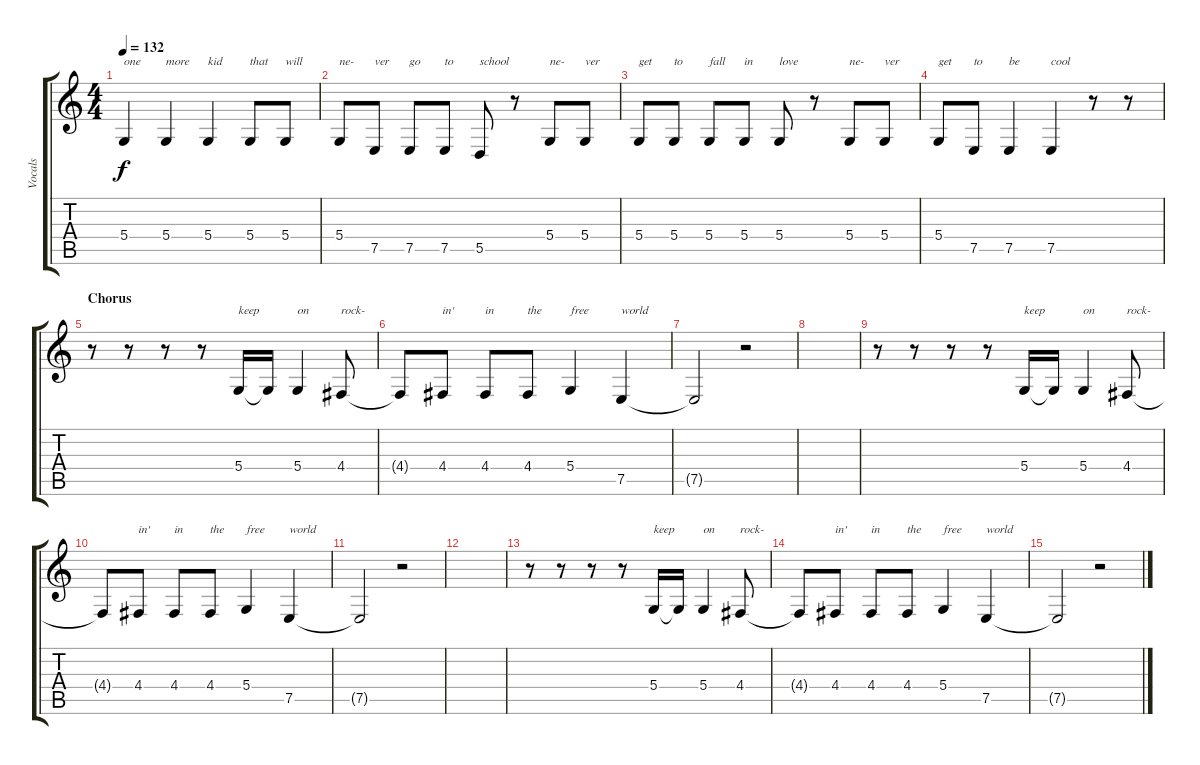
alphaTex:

\track ("Vocals" "Vocals") {instrument lead6voice}
\staff {score tabs}
\tuning (E4 B3 G3 D3 A2 E2) {hide}
\ts (4 4)
\tempo 132
\clef g2
\ks c
5.4.4{txt "one" dy f} 5.4.4{txt "more"} 5.4.4{txt "kid"} 5.4.8{txt "that"} 5.4.8{txt "will"} |
5.4.8{txt "ne-"} 7.5.8{txt "ver"} 7.5.8{txt "go"} 7.5.8{txt "to"} 5.5.8{txt "school"} r.8 5.4.8{txt "ne-"} 5.4.8{txt "ver"} |
5.4.8{txt "get"} 5.4.8{txt "to"} 5.4.8{txt "fall"} 5.4.8{txt "in"} 5.4.8{txt "love"} r.8 5.4.8{txt "ne-"} 5.4.8{txt "ver"} |
5.4.8{txt "get"} 7.5.8{txt "to"} 7.5.4{txt "be"} 7.5.4{txt "cool"} r.8 r.8 |
\section ("" "Chorus")
r.8 r.8 r.8 r.8 5.4.16{txt "keep"} 5.4{t}.16 5.4.4{txt "on"} 4.4.8{txt "rock-"} |
4.4{t}.8 4.4.8{txt "in'"} 4.4.8{txt "in"} 4.4.8{txt "the"} 5.4.4{txt "free"} 7.5.4{txt "world"} |
7.5{t}.2 r.2 |
|
r.8 r.8 r.8 r.8 5.4.16{txt "keep"} 5.4{t}.16 5.4.4{txt "on"} 4.4.8{txt "rock-"} |
4.4{t}.8 4.4.8{txt "in'"} 4.4.8{txt "in"} 4.4.8{txt "the"} 5.4.4{txt "free"} 7.5.4{txt "world"} |
7.5{t}.2 r.2 |
|
r.8 r.8 r.8 r.8 5.4.16{txt "keep"} 5.4{t}.16 5.4.4{txt "on"} 4.4.8{txt "rock-"} |
4.4{t}.8 4.4.8{txt "in'"} 4.4.8{txt "in"} 4.4.8{txt "the"} 5.4.4{txt "free"} 7.5.4{txt "world"} |
7.5{t}.2 r.2
